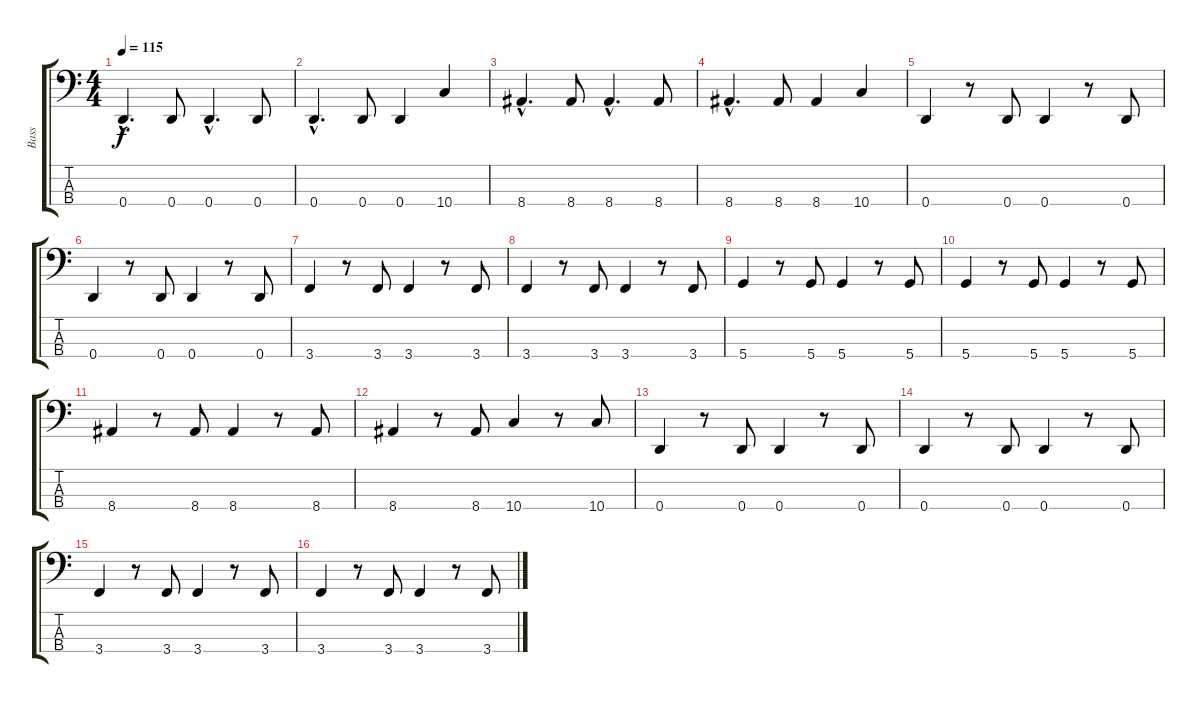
\track ("Bass" "Bass") {instrument electricbassfinger}
\staff {score tabs}
\tuning (G2 D2 A1 D1) {hide}
\ts (4 4)
\tempo 115
\clef f4
\ks c
0.4{hac}.4{d dy f} 0.4.8 0.4{hac}.4{d} 0.4.8 |
0.4{hac}.4{d} 0.4.8 0.4.4 10.4.4 |
8.4{hac}.4{d} 8.4.8 8.4{hac}.4{d} 8.4.8 |
8.4{hac}.4{d} 8.4.8 8.4.4 10.4.4 |
0.4.4 r.8 0.4.8 0.4.4 r.8 0.4.8 |
0.4.4 r.8 0.4.8 0.4.4 r.8 0.4.8 |
3.4.4 r.8 3.4.8 3.4.4 r.8 3.4.8 |
3.4.4 r.8 3.4.8 3.4.4 r.8 3.4.8 |
5.4.4 r.8 5.4.8 5.4.4 r.8 5.4.8 |
5.4.4 r.8 5.4.8 5.4.4 r.8 5.4.8 |
8.4.4 r.8 8.4.8 8.4.4 r.8 8.4.8 |
8.4.4 r.8 8.4.8 10.4.4 r.8 10.4.8 |
0.4.4 r.8 0.4.8 0.4.4 r.8 0.4.8 |
0.4.4 r.8 0.4.8 0.4.4 r.8 0.4.8 |
3.4.4 r.8 3.4.8 3.4.4 r.8 3.4.8 |
3.4.4 r.8 3.4.8 3.4.4 r.8 3.4.8
